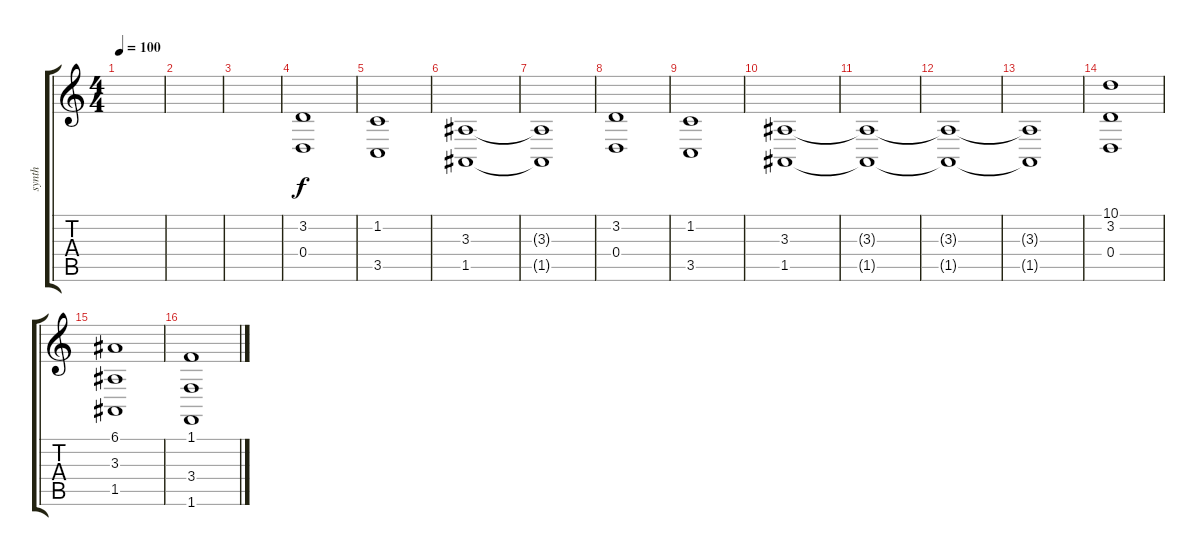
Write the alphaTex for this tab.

\track ("synth" "synth") {instrument pad2warm}
\staff {score tabs}
\tuning (E4 B3 G3 D3 A2 E2) {hide}
\ts (4 4)
\tempo 100
\clef g2
\ks c
|
|
|
(3.2 0.4).1 |
(1.2 3.5).1 |
(3.3 1.5).1 |
(3.3{t} 1.5{t}).1 |
(3.2 0.4).1 |
(1.2 3.5).1 |
(3.3 1.5).1 |
(3.3{t} 1.5{t}).1 |
(3.3{t} 1.5{t}).1 |
(3.3{t} 1.5{t}).1 |
(10.1 3.2 0.4).1 |
(6.1 3.3 1.5).1 |
(1.1 3.4 1.6).1
